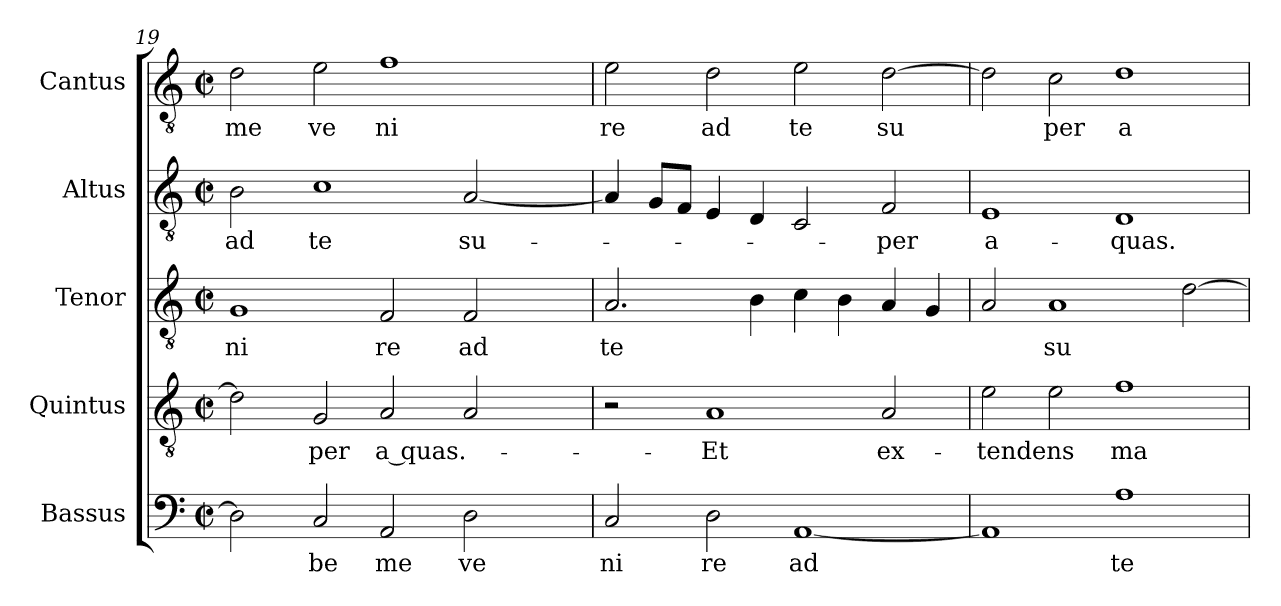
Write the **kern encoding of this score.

**kern	**text	**kern	**text	**kern	**text	**kern	**text	**kern	**text
*part5	*part5	*part4	*part4	*part3	*part3	*part2	*part2	*part1	*part1
*staff5	*staff5	*staff4	*staff4	*staff3	*staff3	*staff2	*staff2	*staff1	*staff1
*I"Bassus	*	*I"Quintus	*	*I"Tenor	*	*I"Altus	*	*I"Cantus	*
!!LO:PB:g=z
*clefF4	*	*clefGv2	*	*clefGv2	*	*clefGv2	*	*clefGv2	*
*M2/2	*	*M2/2	*	*M2/2	*	*M2/2	*	*M2/2	*
*met(c|)	*	*met(c|)	*	*met(c|)	*	*met(c|)	*	*met(c|)	*
=19	=19	=19	=19	=19	=19	=19	=19	=19	=19
!	!	!	!	!	!LO:LY:b:cj	!	!LO:LY:b:cj	!	!LO:LY:b:cj
*^	*	*^	*	*	*	*	*	*	*
2D\]	32.ryy	.	2d\]	64ryy	.	1G	ni	2B\	ad	2d\	me
.	.	.	.	1ryy	.	.	.	.	.	.	.
.	1ryy	.	.	.	.	.	.	.	.	.	.
!	!	!LO:LY:b:cj	!	!	!LO:LY:b:cj	!	!	!	!LO:LY:b:cj	!	!LO:LY:b:cj
2C/	.	be	2G/	.	per	.	.	1c	te	2e\	ve
!	!	!LO:LY:b:cj	!	!	!LO:LY:b:cj	!	!LO:LY:b:cj	!	!	!	!LO:LY:b:cj
2AA/	.	me	2A/	.	a quas.-	2F/	re	.	.	1f	ni
.	.	.	.	2ryy	.	.	.	.	.	.	.
.	2ryy	.	.	.	.	.	.	.	.	.	.
!	!	!LO:LY:b:cj	!	!	!	!	!LO:LY:b:cj	!	!LO:LY:b:cj	!	!
2D\	.	ve	2A/	.	.	2F/	ad	[<2A/	su-	.	.
.	.	.	.	4ryy	.	.	.	.	.	.	.
.	4ryy	.	.	.	.	.	.	.	.	.	.
.	.	.	.	8...ryy	.	.	.	.	.	.	.
.	8ryy	.	.	.	.	.	.	.	.	.	.
.	16ryy	.	.	.	.	.	.	.	.	.	.
.	64ryy	.	.	.	.	.	.	.	.	.	.
=20	=20	=20	=20	=20	=20	=20	=20	=20	=20	=20	=20
!	!	!LO:LY:b:cj	!	!	!	!	!LO:LY:b:cj	!	!	!	!LO:LY:b:cj
*v	*v	*	*	*	*	*	*	*	*	*	*
*	*	*v	*v	*	*	*	*	*	*	*
2C/	ni	2r	.	2.A/	te	4A/]	.	2e\	re
.	.	.	.	.	.	8G/L	.	.	.
.	.	.	.	.	.	8F/J	.	.	.
!	!LO:LY:b:cj	!	!LO:LY:b:cj	!	!	!	!	!	!LO:LY:b:cj
2D\	re	1A	-Et	.	.	4E/	.	2d\	ad
.	.	.	.	4B\	.	4D/	.	.	.
!	!LO:LY:b:cj	!	!	!	!	!	!	!	!LO:LY:b:cj
[<1AA	ad	.	.	4c\	.	2C/	.	2e\	te
.	.	.	.	4B\	.	.	.	.	.
!	!	!	!LO:LY:b:cj	!	!	!	!LO:LY:b:cj	!	!LO:LY:b:cj
.	.	2A/	ex-	4A/	.	2F/	-per	[>2d\	su
.	.	.	.	4G/	.	.	.	.	.
=21	=21	=21	=21	=21	=21	=21	=21	=21	=21
!	!	!	!LO:LY:b	!	!	!	!LO:LY:b:cj	!	!
1AA]	.	2e\	-tendens	2A/	.	1E	a-	2d\]	.
!	!	!	!	!	!LO:LY:b:cj	!	!	!	!LO:LY:b:cj
.	.	2e\	.	1A	su	.	.	2c\	per
!	!LO:LY:b:cj	!	!LO:LY:b:cj	!	!	!	!LO:LY:b:cj	!	!LO:LY:b:rj
1A	te	1f	ma-	.	.	1D	-quas.	1d	a
.	.	.	.	[>2d\	.	.	.	.	.
=	=	=	=	=	=	=	=	=	=
*-	*-	*-	*-	*-	*-	*-	*-	*-	*-
